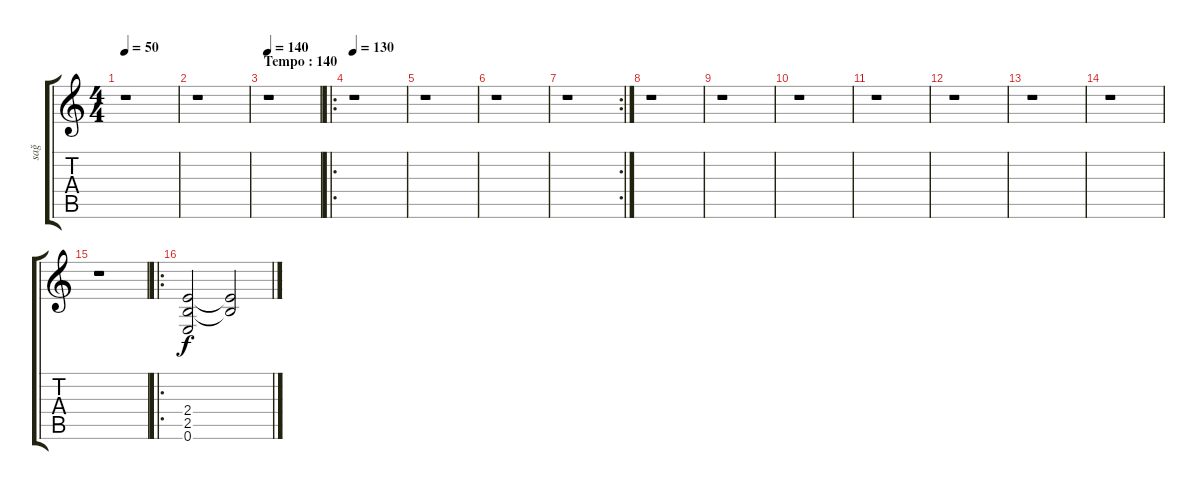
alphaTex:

\track ("sağ" "sağ") {instrument overdrivenguitar}
\staff {score tabs}
\tuning (E4 B3 G3 D3 A2 E2) {hide}
\ts (4 4)
\tempo 50
\clef g2
\ks c
r.1{dy f} |
r.1 |
\section ("" "Tempo : 140")
\tempo 140
r.1 |
\ro
\tempo 130
r.1 |
r.1 |
r.1 |
\rc 2
r.1 |
r.1 |
r.1 |
r.1 |
r.1 |
r.1 |
r.1 |
r.1 |
r.1 |
\ro
(2.4 2.5 0.6).2 (2.4{t} 2.5{t}).2
